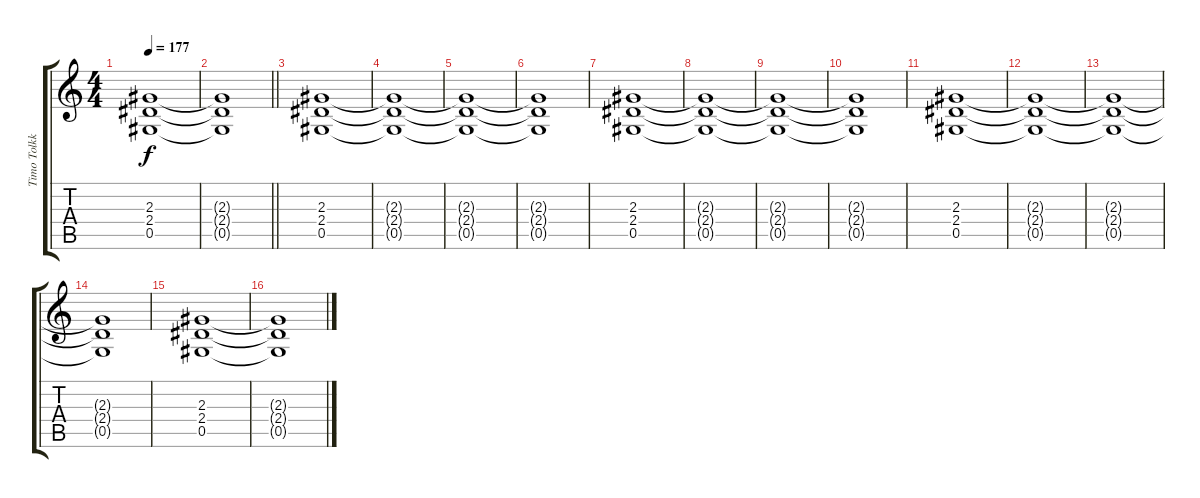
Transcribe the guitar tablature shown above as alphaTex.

\track ("Timo Tolkki 2" "Timo Tolkk") {instrument distortionguitar}
\staff {score tabs}
\tuning (Eb4 Bb3 Gb3 Db3 Ab2 Eb2) {hide}
\ts (4 4)
\tempo 177
\clef g2
\ks c
(2.3{t} 2.4{t} 0.5{t}).1{dy f} |
\barLineRight lightlight
(2.3{t} 2.4{t} 0.5{t}).1 |
(2.3 2.4 0.5).1 |
(2.3{t} 2.4{t} 0.5{t}).1 |
(2.3{t} 2.4{t} 0.5{t}).1 |
(2.3{t} 2.4{t} 0.5{t}).1 |
(2.3 2.4 0.5).1 |
(2.3{t} 2.4{t} 0.5{t}).1 |
(2.3{t} 2.4{t} 0.5{t}).1 |
(2.3{t} 2.4{t} 0.5{t}).1 |
(2.3 2.4 0.5).1 |
(2.3{t} 2.4{t} 0.5{t}).1 |
(2.3{t} 2.4{t} 0.5{t}).1 |
(2.3{t} 2.4{t} 0.5{t}).1 |
(2.3 2.4 0.5).1 |
(2.3{t} 2.4{t} 0.5{t}).1
